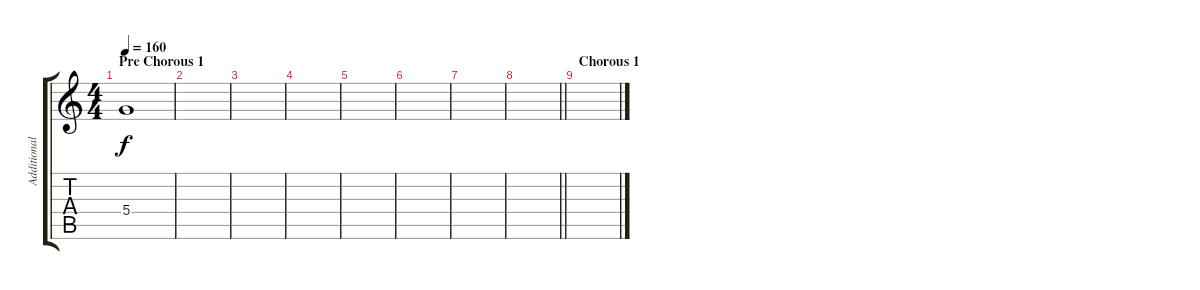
\track ("Additional Guitar 2" "Additional") {instrument acousticguitarsteel}
\staff {score tabs}
\tuning (E4 B3 G3 D3 A2 E2) {hide}
\ts (4 4)
\section ("" "Pre Chorous 1")
\tempo 160
\clef g2
\ks c
5.4{t}.1{dy f} |
|
|
|
|
|
|
\barLineRight lightlight
|
\section ("" "Chorous 1")
